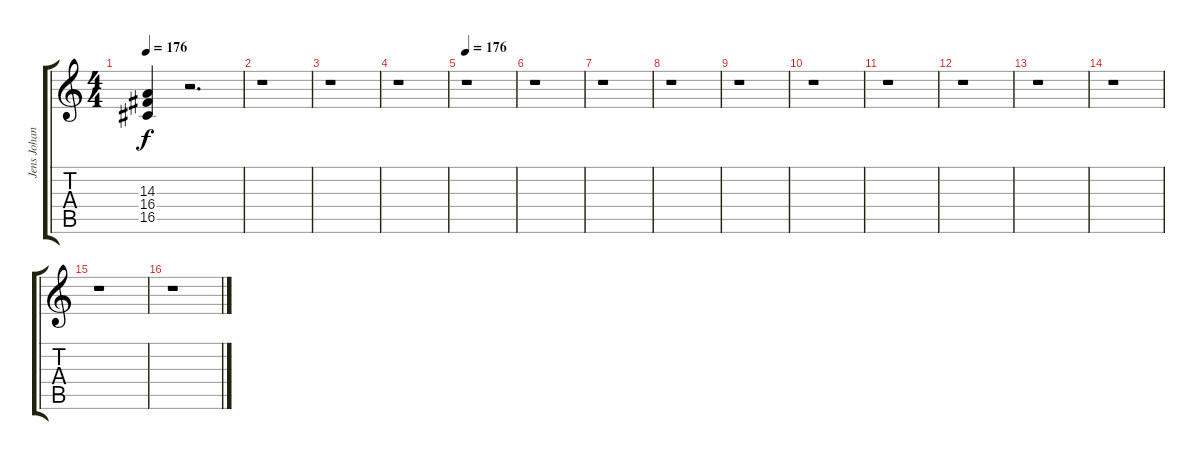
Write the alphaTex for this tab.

\track ("Jens Johansson" "Jens Johan") {instrument choiraahs}
\staff {score tabs}
\tuning (E4 B3 G3 D3 A2 E2) {hide}
\ts (4 4)
\tempo 176
\clef g2
\ks c
(14.3 16.4 16.5).4{dy f} r.2{d} |
r.1 |
r.1 |
r.1 |
\tempo 176
r.1 |
r.1 |
r.1 |
r.1 |
r.1 |
r.1 |
r.1 |
r.1 |
r.1 |
r.1 |
r.1 |
r.1
